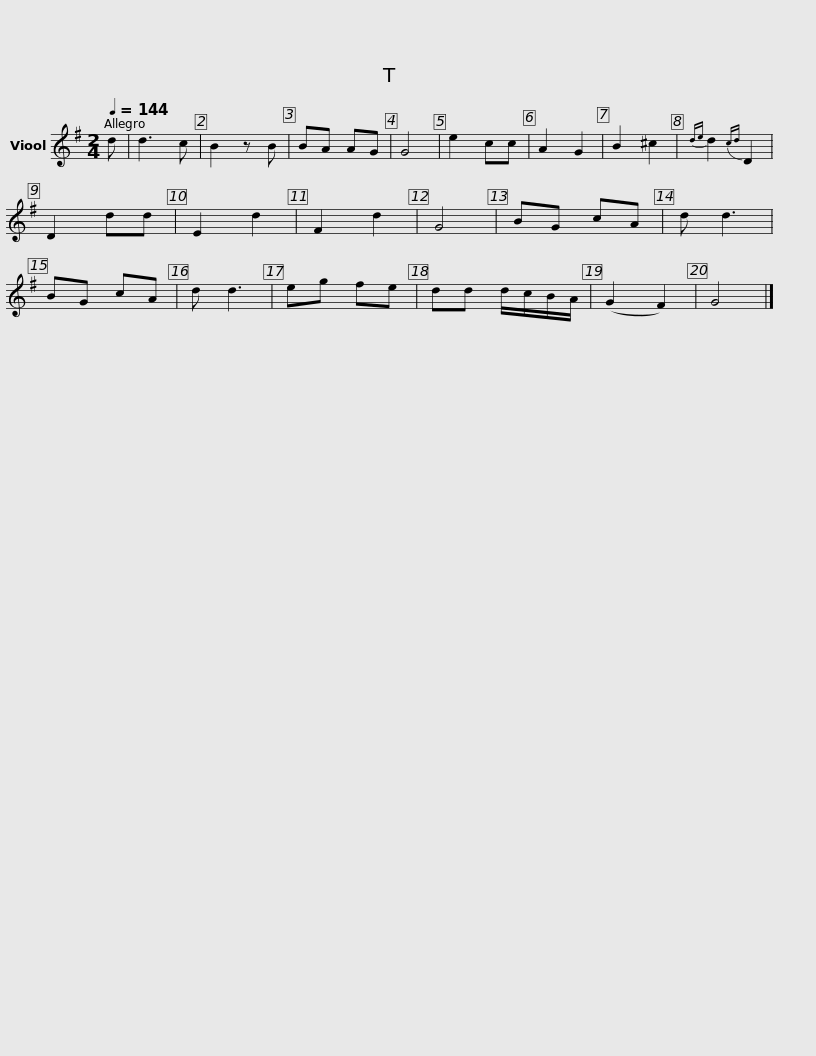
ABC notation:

X:1
L:1/8
Q:1/4=144
M:2/4
I:linebreak $
K:G
V:1 treble
V:1
 d | d3 c | B2 z B | BA AG | G4 |$ %5
 e2 cc | A2 G2 | B2 ^c2 |{de} d2{cd} D2 | D2 dd | %10
 E2 d2 | F2 d2 | G4 |$ BG cA | d d3 | %15
 BG cA | d d3 | eg fe | dd d/c/B/A/ | (G2 F2) | %20
 G4 |] %21
